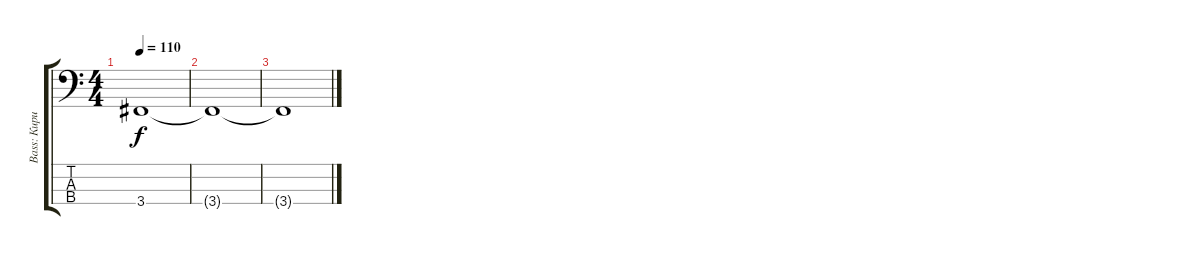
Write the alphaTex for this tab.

\track ("Bass: Кирилл" "Bass: Кири") {instrument electricbassfinger}
\staff {score tabs}
\tuning (Gb2 Db2 Ab1 Eb1) {hide}
\ts (4 4)
\tempo 110
\clef f4
\ks c
3.4{t}.1{dy f} |
3.4{t}.1 |
3.4{t}.1
